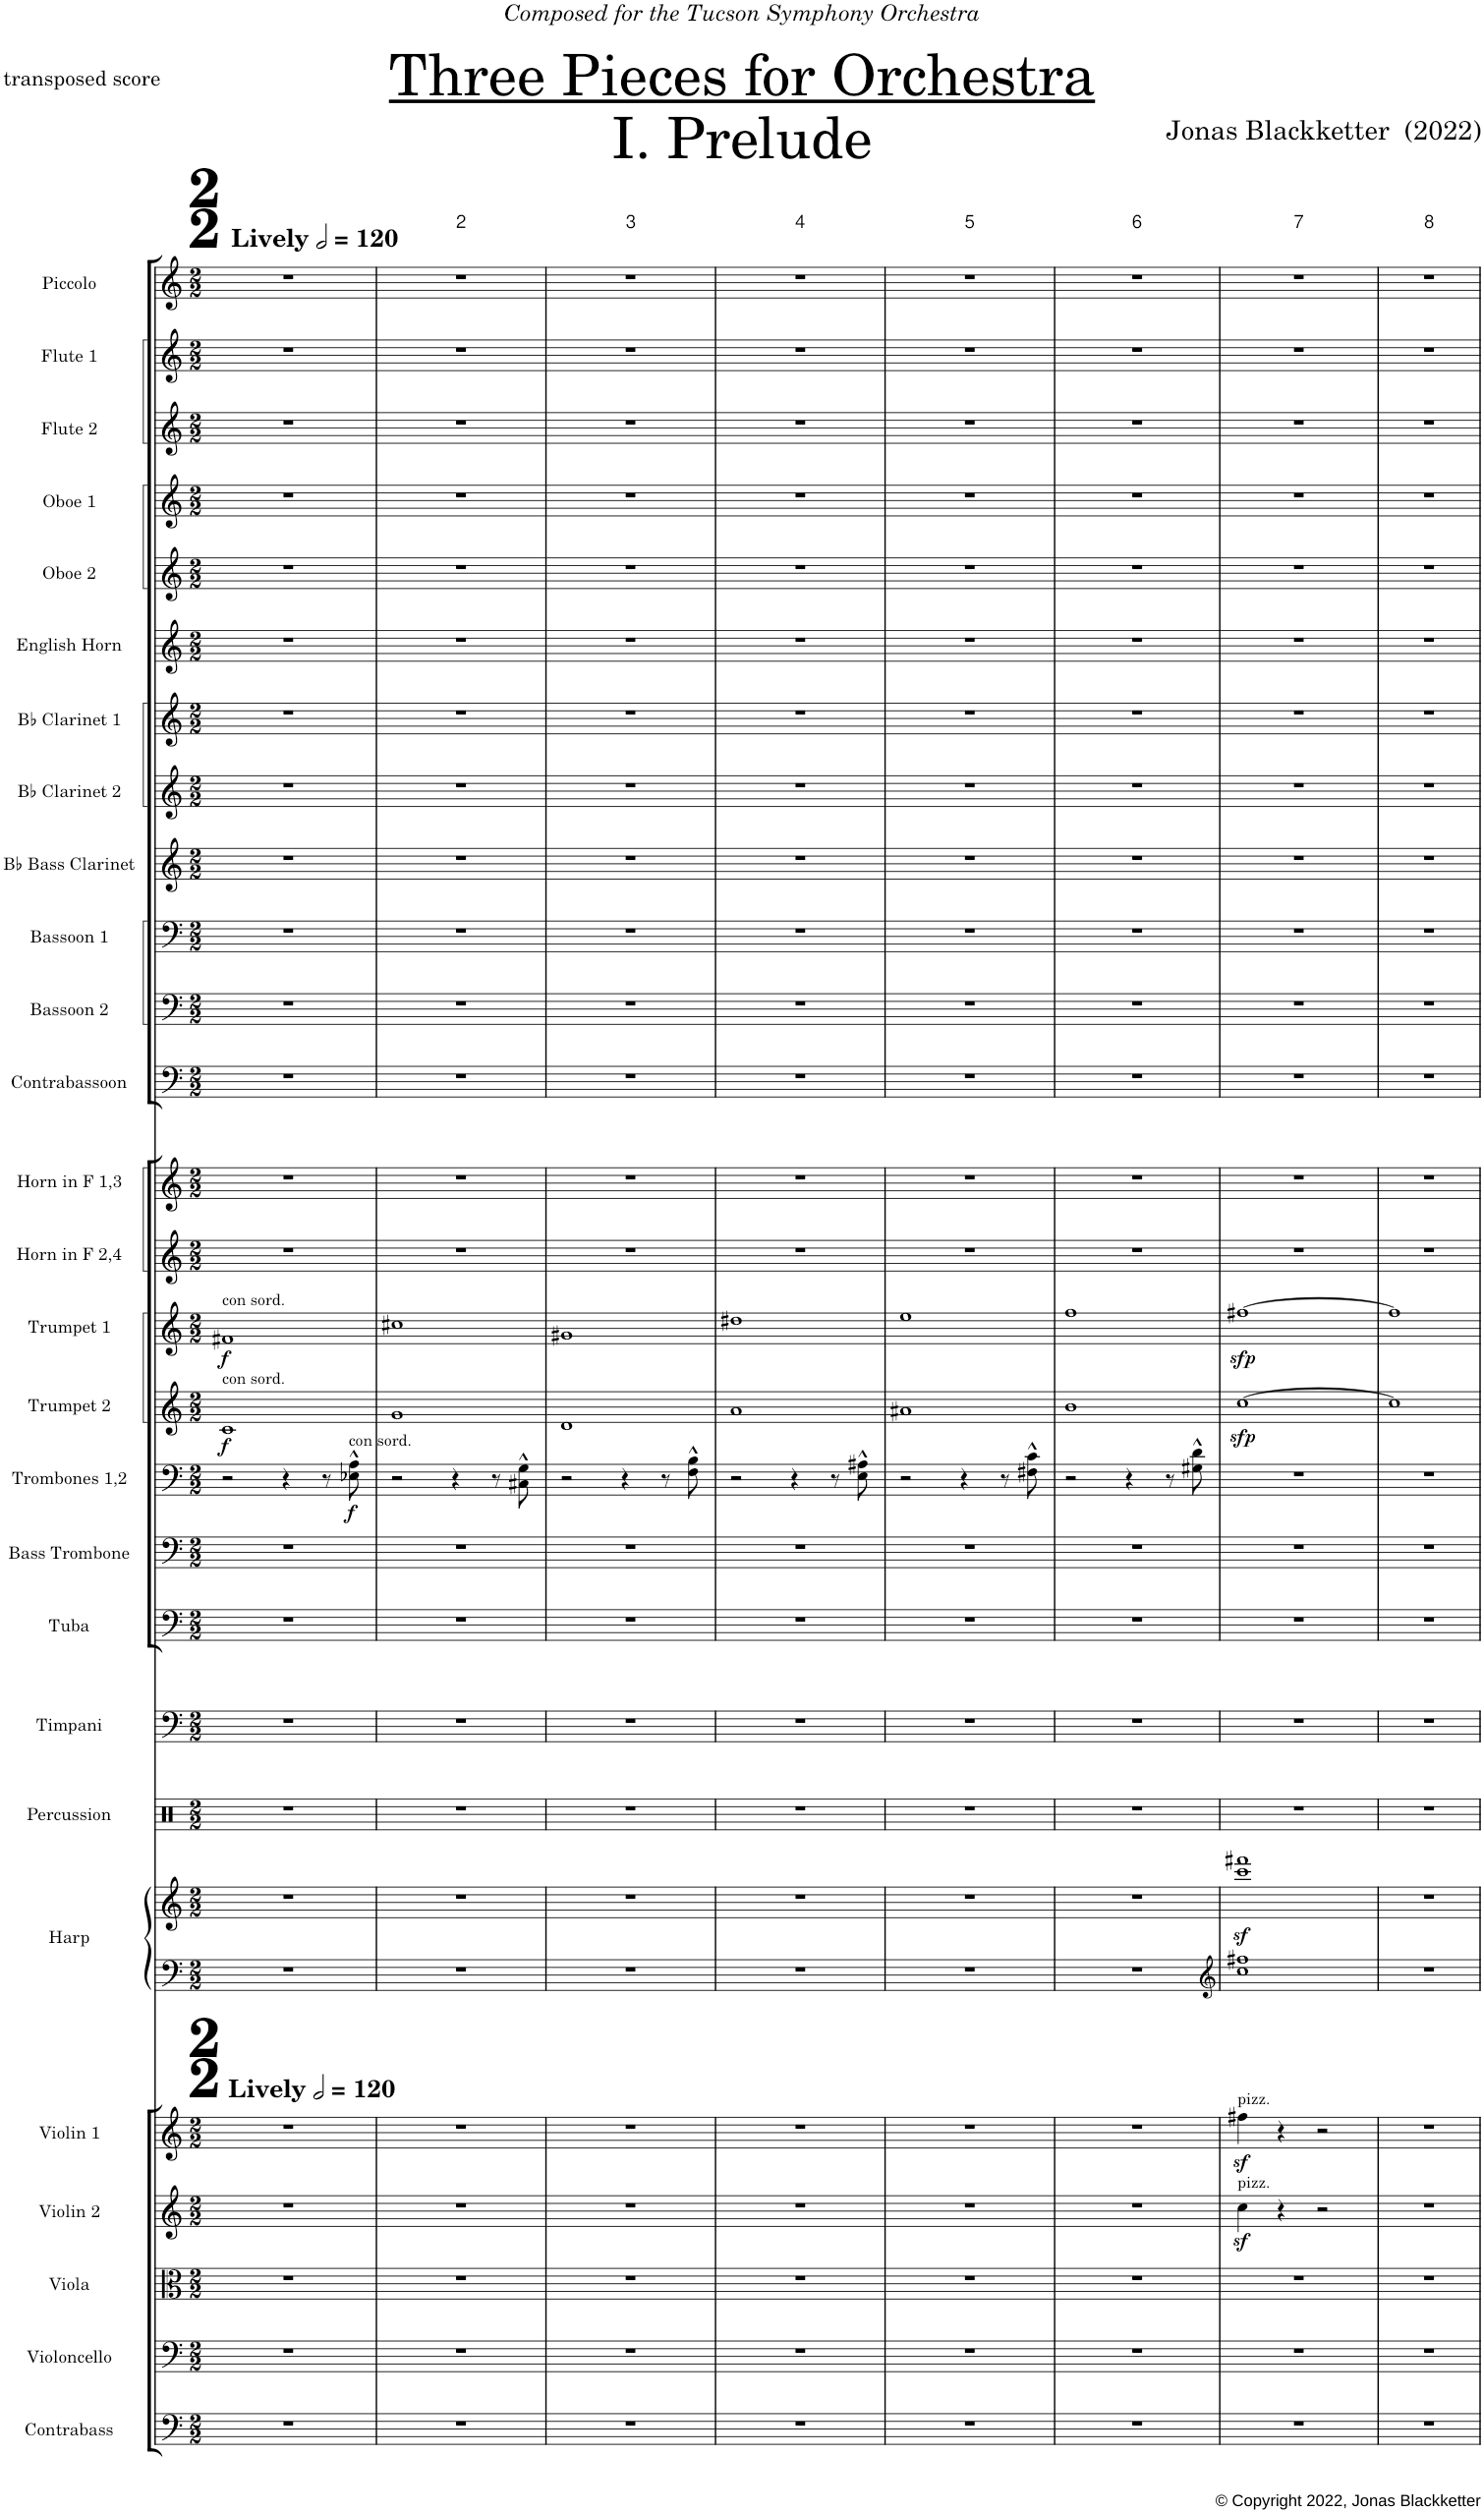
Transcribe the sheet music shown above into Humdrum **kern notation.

**kern	**kern	**kern	**kern	**kern	**kern	**kern	**kern	**kern	**kern	**kern	**kern	**dynam	**kern	**dynam	**kern	**dynam	**kern	**kern	**kern	**kern	**kern	**kern	**kern	**kern	**kern	**kern	**kern	**kern	**kern	**kern
*part27	*part26	*part25	*part24	*part23	*part22	*part22	*part21	*part20	*part19	*part18	*part17	*part17	*part16	*part16	*part15	*part15	*part14	*part13	*part12	*part11	*part10	*part9	*part8	*part7	*part6	*part5	*part4	*part3	*part2	*part1
*staff28	*staff27	*staff26	*staff25	*staff24	*staff23	*staff22	*staff21	*staff20	*staff19	*staff18	*staff17	*staff17	*staff16	*staff16	*staff15	*staff15	*staff14	*staff13	*staff12	*staff11	*staff10	*staff9	*staff8	*staff7	*staff6	*staff5	*staff4	*staff3	*staff2	*staff1
*I"Contrabass	*I"Violoncello	*I"Viola	*I"Violin 2	*I"Violin 1	*I"Harp	*	*I"Percussion	*I"Timpani	*I"Tuba	*I"Bass Trombone	*I"Trombones 1,2	*	*I"Trumpet 2	*	*I"Trumpet 1	*	*I"Horn in F 2,4	*I"Horn in F 1,3	*I"Contrabassoon	*I"Bassoon 2	*I"Bassoon 1	*I"Bb Bass Clarinet	*I"Bb Clarinet 2	*I"Bb Clarinet 1	*I"English Horn	*I"Oboe 2	*I"Oboe 1	*I"Flute 2	*I"Flute 1	*I"Piccolo
*I'Cb.	*I'Vc.	*I'Va.	*I'Vn. 2	*I'Vn. 1	*I'Hp.	*	*I'Perc.	*I'Timp.	*I'Tb.	*I'B. Tbn.	*I'Tn.  1,2	*	*I'Tr. 2	*	*I'Tr. 1	*	*	*	*I'Cbn.	*I'Bn. 2	*I'Bn. 1	*I'Bb B. Cl.	*I'Bb Cl. 2	*I'Bb Cl. 1	*I'E. Hn.	*I'Ob. 2	*I'Ob. 1	*I'Fl. 2	*I'Fl. 1	*I'Picc.
*clefF4	*clefF4	*clefC3	*clefG2	*clefG2	*clefF4	*clefG2	*clefX	*clefF4	*clefF4	*clefF4	*clefF4	*	*clefG2	*	*clefG2	*	*clefG2	*clefG2	*clefF4	*clefF4	*clefF4	*clefG2	*clefG2	*clefG2	*clefG2	*clefG2	*clefG2	*clefG2	*clefG2	*clefG2
*Trd7c12	*	*	*	*	*	*	*	*	*	*	*	*	*Trd1c2	*	*Trd1c2	*	*Trd4c7	*Trd4c7	*Trd7c12	*	*	*Trd8c14	*Trd1c2	*Trd1c2	*Trd4c7	*	*	*	*	*Trd-7c-12
*k[]	*k[]	*k[]	*k[]	*k[]	*k[]	*k[]	*k[]	*k[]	*k[]	*k[]	*k[]	*	*k[]	*	*k[]	*	*k[]	*k[]	*k[]	*k[]	*k[]	*k[]	*k[]	*k[]	*k[]	*k[]	*k[]	*k[]	*k[]	*k[]
*M2/2	*M2/2	*M2/2	*M2/2	*M2/2	*M2/2	*M2/2	*M2/2	*M2/2	*M2/2	*M2/2	*M2/2	*	*M2/2	*	*M2/2	*	*M2/2	*M2/2	*M2/2	*M2/2	*M2/2	*M2/2	*M2/2	*M2/2	*M2/2	*M2/2	*M2/2	*M2/2	*M2/2	*M2/2
*MM240	*MM240	*MM240	*MM240	*MM240	*MM240	*MM240	*MM240	*MM240	*MM240	*MM240	*MM240	*	*MM240	*	*MM240	*	*MM240	*MM240	*MM240	*MM240	*MM240	*MM240	*MM240	*MM240	*MM240	*MM240	*MM240	*MM240	*MM240	*MM240
=1	=1	=1	=1	=1	=1	=1	=1	=1	=1	=1	=1	=1	=1	=1	=1	=1	=1	=1	=1	=1	=1	=1	=1	=1	=1	=1	=1	=1	=1	=1
!	!	!	!	!	!	!	!	!	!	!	!	!	!	!	!	!	!	!	!	!	!	!	!	!	!	!	!	!	!	!LO:TX:a:B:t=Lively
!	!	!	!	!	!	!	!	!	!	!	!	!	!	!	!	!	!	!	!	!	!	!	!	!	!	!	!	!	!	!LO:TX:a:B:t=2
!	!	!	!	!	!	!	!	!	!	!	!	!	!	!	!	!	!	!	!	!	!	!	!	!	!	!	!	!	!	!LO:TX:a:t=2
!	!	!	!	!	!	!	!	!	!	!	!	!	!	!	!LO:TX:a:t=con sord.	!	!	!	!	!	!	!	!	!	!	!	!	!	!	!
!	!	!	!	!	!	!	!	!	!	!	!	!	!LO:TX:a:t=con sord.	!	!	!	!	!	!	!	!	!	!	!	!	!	!	!	!	!
!	!	!	!	!LO:TX:a:B:t=2	!	!	!	!	!	!	!	!	!	!	!	!	!	!	!	!	!	!	!	!	!	!	!	!	!	!
!	!	!	!	!LO:TX:a:t=2	!	!	!	!	!	!	!	!	!	!	!	!	!	!	!	!	!	!	!	!	!	!	!	!	!	!
!	!	!	!	!LO:TX:a:B:t=Lively	!	!	!	!	!	!	!	!	!	!	!	!	!	!	!	!	!	!	!	!	!	!	!	!	!	!
!	!	!	!	!	!	!	!	!	!	!	!	!	!	!LO:DY:b	!	!LO:DY:b	!	!	!	!	!	!	!	!	!	!	!	!	!	!
1r	1r	1r	1r	1r	1r	1r	1r	1r	1r	1r	2r	.	1c	f	1f#X	f	1r	1r	1r	1r	1r	1r	1r	1r	1r	1r	1r	1r	1r	1r
.	.	.	.	.	.	.	.	.	.	.	4r	.	.	.	.	.	.	.	.	.	.	.	.	.	.	.	.	.	.	.
.	.	.	.	.	.	.	.	.	.	.	8r	.	.	.	.	.	.	.	.	.	.	.	.	.	.	.	.	.	.	.
!	!	!	!	!	!	!	!	!	!	!	!LO:TX:a:t=con sord.	!	!	!	!	!	!	!	!	!	!	!	!	!	!	!	!	!	!	!
!	!	!	!	!	!	!	!	!	!	!	!	!LO:DY:b	!	!	!	!	!	!	!	!	!	!	!	!	!	!	!	!	!	!
.	.	.	.	.	.	.	.	.	.	.	8E-X\^^ 8A\^^	f	.	.	.	.	.	.	.	.	.	.	.	.	.	.	.	.	.	.
=2	=2	=2	=2	=2	=2	=2	=2	=2	=2	=2	=2	=2	=2	=2	=2	=2	=2	=2	=2	=2	=2	=2	=2	=2	=2	=2	=2	=2	=2	=2
1r	1r	1r	1r	1r	1r	1r	1r	1r	1r	1r	2r	.	1g	.	1cc#X	.	1r	1r	1r	1r	1r	1r	1r	1r	1r	1r	1r	1r	1r	1r
.	.	.	.	.	.	.	.	.	.	.	4r	.	.	.	.	.	.	.	.	.	.	.	.	.	.	.	.	.	.	.
.	.	.	.	.	.	.	.	.	.	.	8r	.	.	.	.	.	.	.	.	.	.	.	.	.	.	.	.	.	.	.
.	.	.	.	.	.	.	.	.	.	.	8C#X\^^ 8G\^^	.	.	.	.	.	.	.	.	.	.	.	.	.	.	.	.	.	.	.
=3	=3	=3	=3	=3	=3	=3	=3	=3	=3	=3	=3	=3	=3	=3	=3	=3	=3	=3	=3	=3	=3	=3	=3	=3	=3	=3	=3	=3	=3	=3
1r	1r	1r	1r	1r	1r	1r	1r	1r	1r	1r	2r	.	1d	.	1g#X	.	1r	1r	1r	1r	1r	1r	1r	1r	1r	1r	1r	1r	1r	1r
.	.	.	.	.	.	.	.	.	.	.	4r	.	.	.	.	.	.	.	.	.	.	.	.	.	.	.	.	.	.	.
.	.	.	.	.	.	.	.	.	.	.	8r	.	.	.	.	.	.	.	.	.	.	.	.	.	.	.	.	.	.	.
.	.	.	.	.	.	.	.	.	.	.	8F\^^ 8B\^^	.	.	.	.	.	.	.	.	.	.	.	.	.	.	.	.	.	.	.
=4	=4	=4	=4	=4	=4	=4	=4	=4	=4	=4	=4	=4	=4	=4	=4	=4	=4	=4	=4	=4	=4	=4	=4	=4	=4	=4	=4	=4	=4	=4
1r	1r	1r	1r	1r	1r	1r	1r	1r	1r	1r	2r	.	1a	.	1dd#X	.	1r	1r	1r	1r	1r	1r	1r	1r	1r	1r	1r	1r	1r	1r
.	.	.	.	.	.	.	.	.	.	.	4r	.	.	.	.	.	.	.	.	.	.	.	.	.	.	.	.	.	.	.
.	.	.	.	.	.	.	.	.	.	.	8r	.	.	.	.	.	.	.	.	.	.	.	.	.	.	.	.	.	.	.
.	.	.	.	.	.	.	.	.	.	.	8E\^^ 8A#X\^^	.	.	.	.	.	.	.	.	.	.	.	.	.	.	.	.	.	.	.
=5	=5	=5	=5	=5	=5	=5	=5	=5	=5	=5	=5	=5	=5	=5	=5	=5	=5	=5	=5	=5	=5	=5	=5	=5	=5	=5	=5	=5	=5	=5
1r	1r	1r	1r	1r	1r	1r	1r	1r	1r	1r	2r	.	1a#X	.	1ee	.	1r	1r	1r	1r	1r	1r	1r	1r	1r	1r	1r	1r	1r	1r
.	.	.	.	.	.	.	.	.	.	.	4r	.	.	.	.	.	.	.	.	.	.	.	.	.	.	.	.	.	.	.
.	.	.	.	.	.	.	.	.	.	.	8r	.	.	.	.	.	.	.	.	.	.	.	.	.	.	.	.	.	.	.
.	.	.	.	.	.	.	.	.	.	.	8F#X\^^ 8c\^^	.	.	.	.	.	.	.	.	.	.	.	.	.	.	.	.	.	.	.
=6	=6	=6	=6	=6	=6	=6	=6	=6	=6	=6	=6	=6	=6	=6	=6	=6	=6	=6	=6	=6	=6	=6	=6	=6	=6	=6	=6	=6	=6	=6
1r	1r	1r	1r	1r	1r	1r	1r	1r	1r	1r	2r	.	1b	.	1ff	.	1r	1r	1r	1r	1r	1r	1r	1r	1r	1r	1r	1r	1r	1r
.	.	.	.	.	.	.	.	.	.	.	4r	.	.	.	.	.	.	.	.	.	.	.	.	.	.	.	.	.	.	.
.	.	.	.	.	.	.	.	.	.	.	8r	.	.	.	.	.	.	.	.	.	.	.	.	.	.	.	.	.	.	.
.	.	.	.	.	.	.	.	.	.	.	8G#X\^^ 8d\^^	.	.	.	.	.	.	.	.	.	.	.	.	.	.	.	.	.	.	.
=7	=7	=7	=7	=7	=7	=7	=7	=7	=7	=7	=7	=7	=7	=7	=7	=7	=7	=7	=7	=7	=7	=7	=7	=7	=7	=7	=7	=7	=7	=7
*	*	*	*	*	*clefG2	*	*	*	*	*	*	*	*	*	*	*	*	*	*	*	*	*	*	*	*	*	*	*	*	*
!	!	!	!	!LO:TX:a:t=pizz.	!	!	!	!	!	!	!	!	!	!	!	!	!	!	!	!	!	!	!	!	!	!	!	!	!	!
!	!	!	!LO:TX:a:t=pizz.	!	!	!	!	!	!	!	!	!	!	!	!	!	!	!	!	!	!	!	!	!	!	!	!	!	!	!
!	!	!	!	!	!	!	!	!	!	!	!	!	!	!LO:DY:b	!	!LO:DY:b	!	!	!	!	!	!	!	!	!	!	!	!	!	!
1r	1r	1r	4ccz<\	4ff#Xz<\	1cc 1ff#X	1cccz< 1fff#Xz<	1r	1r	1r	1r	1r	.	[1cc	sfp	[1ff#X	sfp	1r	1r	1r	1r	1r	1r	1r	1r	1r	1r	1r	1r	1r	1r
.	.	.	4r	4r	.	.	.	.	.	.	.	.	.	.	.	.	.	.	.	.	.	.	.	.	.	.	.	.	.	.
.	.	.	2r	2r	.	.	.	.	.	.	.	.	.	.	.	.	.	.	.	.	.	.	.	.	.	.	.	.	.	.
=8	=8	=8	=8	=8	=8	=8	=8	=8	=8	=8	=8	=8	=8	=8	=8	=8	=8	=8	=8	=8	=8	=8	=8	=8	=8	=8	=8	=8	=8	=8
1r	1r	1r	1r	1r	1r	1r	1r	1r	1r	1r	1r	.	1cc]	.	1ff#]	.	1r	1r	1r	1r	1r	1r	1r	1r	1r	1r	1r	1r	1r	1r
=	=	=	=	=	=	=	=	=	=	=	=	=	=	=	=	=	=	=	=	=	=	=	=	=	=	=	=	=	=	=
*-	*-	*-	*-	*-	*-	*-	*-	*-	*-	*-	*-	*-	*-	*-	*-	*-	*-	*-	*-	*-	*-	*-	*-	*-	*-	*-	*-	*-	*-	*-
